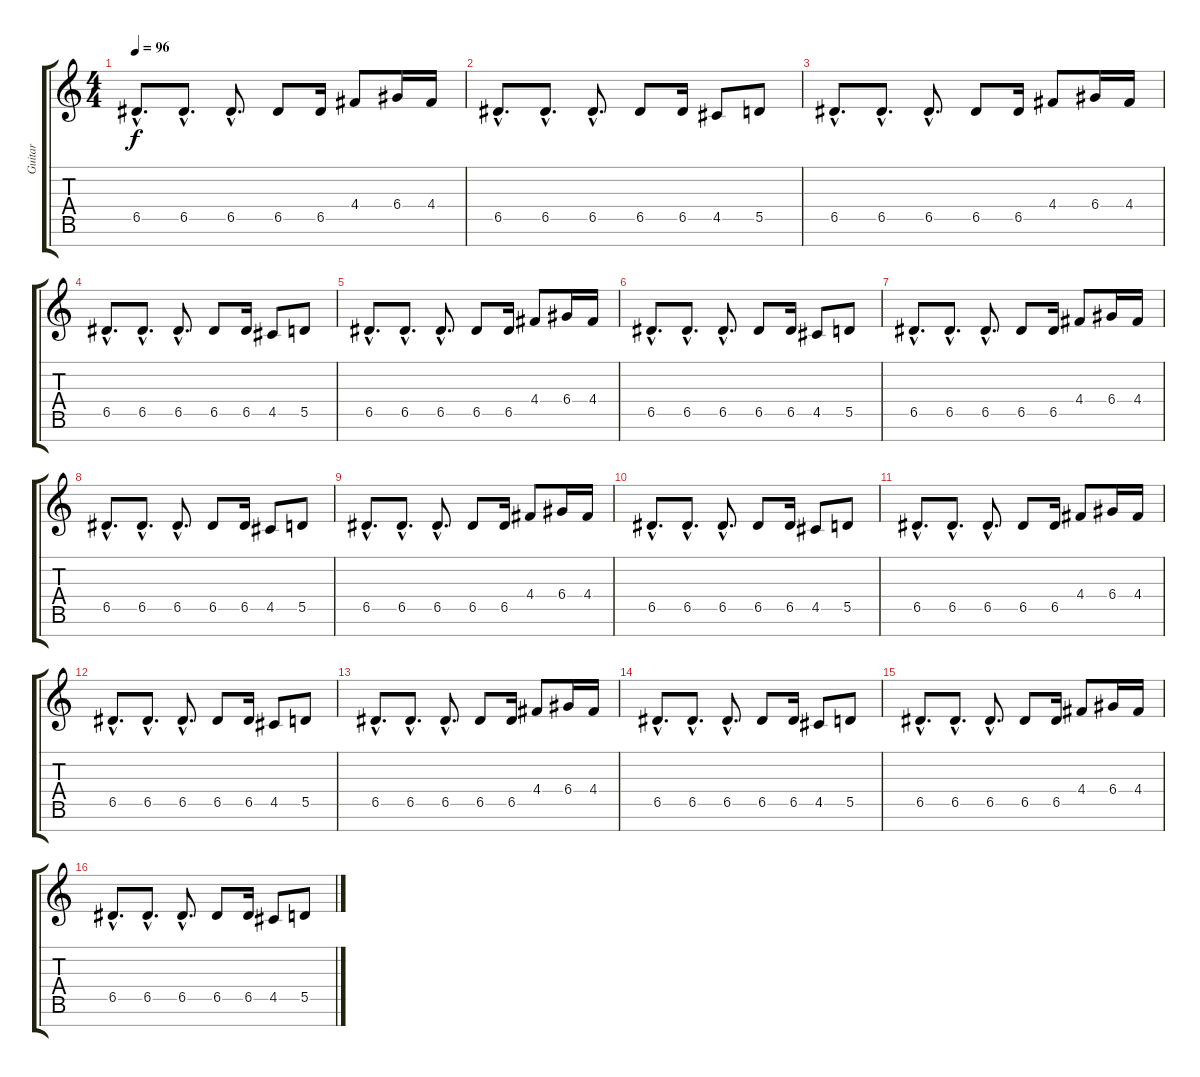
\track ("Guitar" "Guitar") {instrument electricguitarjazz}
\staff {score tabs}
\tuning (E4 B3 G3 D3 A2 E2 B1) {hide}
\ts (4 4)
\tempo 96
\clef g2
\ks c
6.5{hac}.8{d dy f instrument electricguitarjazz} 6.5{hac}.8{d} 6.5{hac}.8{d} 6.5.8 6.5.16 4.4.8 6.4.16 4.4.16 |
6.5{hac}.8{d} 6.5{hac}.8{d} 6.5{hac}.8{d} 6.5.8 6.5.16 4.5.8 5.5.8 |
6.5{hac}.8{d} 6.5{hac}.8{d} 6.5{hac}.8{d} 6.5.8 6.5.16 4.4.8 6.4.16 4.4.16 |
6.5{hac}.8{d} 6.5{hac}.8{d} 6.5{hac}.8{d} 6.5.8 6.5.16 4.5.8 5.5.8 |
6.5{hac}.8{d} 6.5{hac}.8{d} 6.5{hac}.8{d} 6.5.8 6.5.16 4.4.8 6.4.16 4.4.16 |
6.5{hac}.8{d} 6.5{hac}.8{d} 6.5{hac}.8{d} 6.5.8 6.5.16 4.5.8 5.5.8 |
6.5{hac}.8{d} 6.5{hac}.8{d} 6.5{hac}.8{d} 6.5.8 6.5.16 4.4.8 6.4.16 4.4.16 |
6.5{hac}.8{d} 6.5{hac}.8{d} 6.5{hac}.8{d} 6.5.8 6.5.16 4.5.8 5.5.8 |
6.5{hac}.8{d} 6.5{hac}.8{d} 6.5{hac}.8{d} 6.5.8 6.5.16 4.4.8 6.4.16 4.4.16 |
6.5{hac}.8{d} 6.5{hac}.8{d} 6.5{hac}.8{d} 6.5.8 6.5.16 4.5.8 5.5.8 |
6.5{hac}.8{d} 6.5{hac}.8{d} 6.5{hac}.8{d} 6.5.8 6.5.16 4.4.8 6.4.16 4.4.16 |
6.5{hac}.8{d} 6.5{hac}.8{d} 6.5{hac}.8{d} 6.5.8 6.5.16 4.5.8 5.5.8 |
6.5{hac}.8{d} 6.5{hac}.8{d} 6.5{hac}.8{d} 6.5.8 6.5.16 4.4.8 6.4.16 4.4.16 |
6.5{hac}.8{d} 6.5{hac}.8{d} 6.5{hac}.8{d} 6.5.8 6.5.16 4.5.8 5.5.8 |
6.5{hac}.8{d} 6.5{hac}.8{d} 6.5{hac}.8{d} 6.5.8 6.5.16 4.4.8 6.4.16 4.4.16 |
6.5{hac}.8{d} 6.5{hac}.8{d} 6.5{hac}.8{d} 6.5.8 6.5.16 4.5.8 5.5.8
